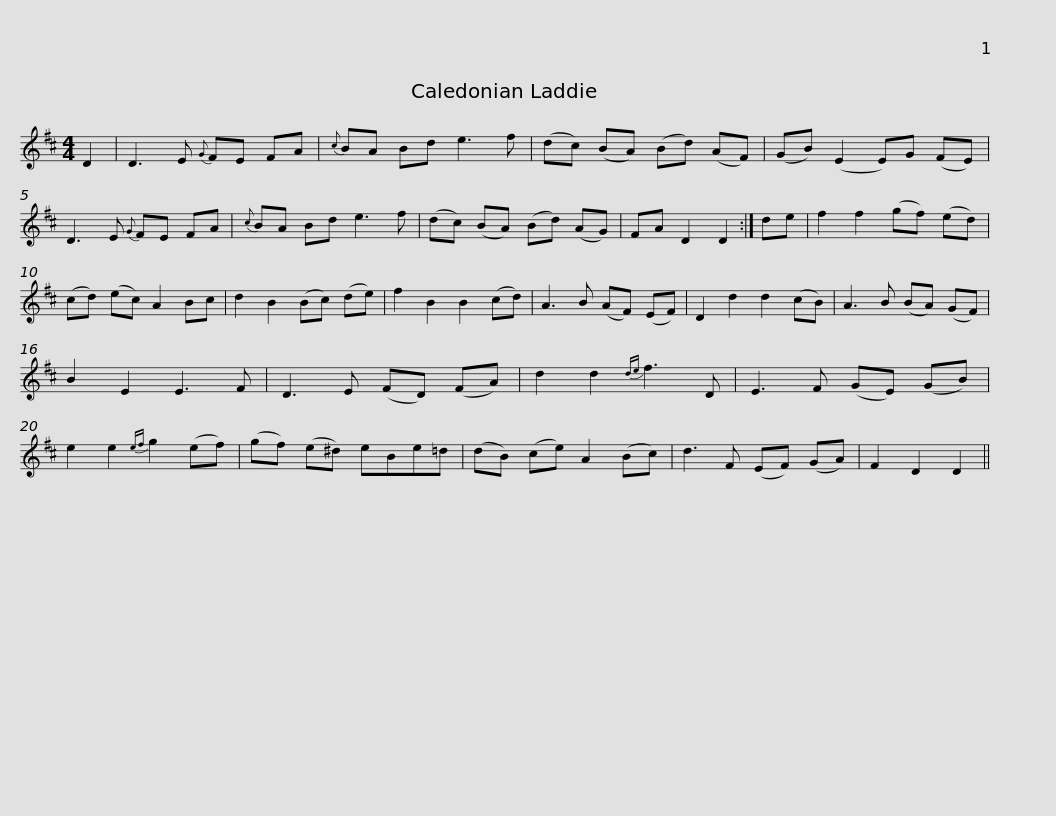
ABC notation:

X:1
L:1/8
M:4/4
I:linebreak $
K:D
V:1 treble
V:1
 D2 | D3 E{G} FE FA |{c} BA Bd e3 f | (dc) (BA) (Bd) (AF) | (GB) (E2 E)G (FE) | %5
 D3 E{G} FE FA |${c} BA Bd e3 f | (dc) (BA) (Bd) (AG) | FA D2 D2 :| de | %10
 f2 f2 (gf) (ed) | (cd) (ec) A2 Bc | d2 B2 (Bc) (de) |$ f2 B2 B2 (cd) | A3 B (AF) (EF) | %15
 D2 d2 d2 (cB) | A3 B (BA) (GF) | B2 E2 E3 F | D3 E (FD) (FA) | d2 d2{de} f3 D |$ %20
 E3 F (GE) (GB) | e2 e2{ef} g2 (ef) | (gf) (e^d) eBe=d | (dB) (ce) A2 (Bc) | d3 F (EF) (GA) | %25
 F2 D2 D2 || %26
